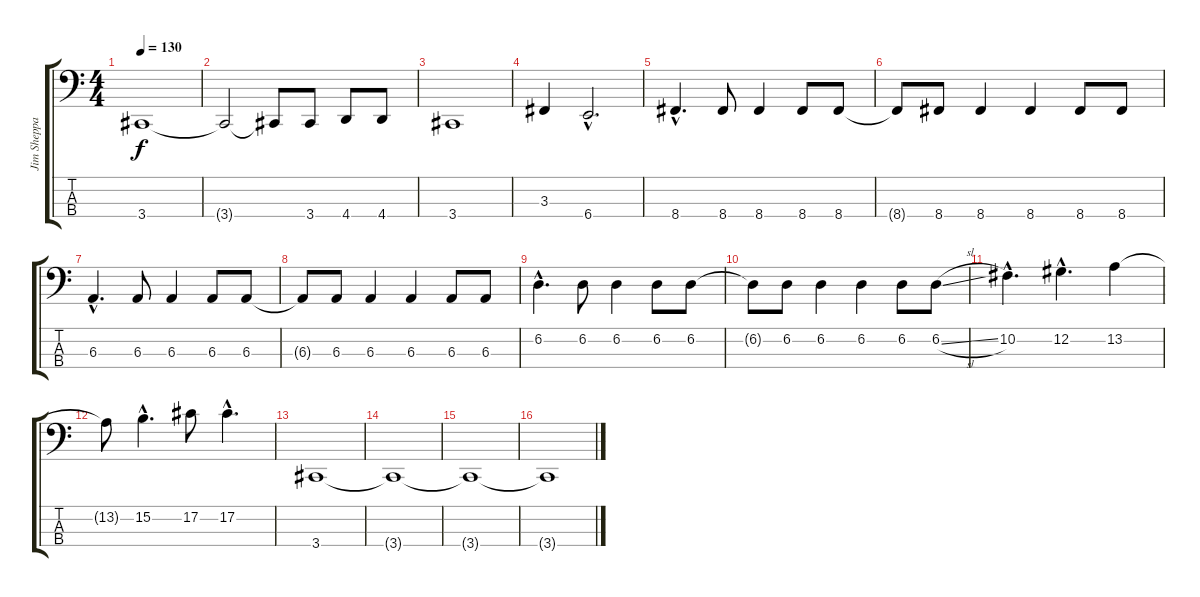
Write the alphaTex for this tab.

\track ("Jim Sheppard" "Jim Sheppa") {instrument electricbassfinger}
\staff {score tabs}
\tuning (Db2 Ab1 Eb1 Bb0) {hide}
\ts (4 4)
\tempo 130
\clef f4
\ks c
3.4.1{dy f} |
3.4{t}.2 3.4{t}.8 3.4.8 4.4.8 4.4.8 |
3.4.1 |
3.3.4 6.4{hac}.2{d} |
8.4{hac}.4{d} 8.4.8 8.4.4 8.4.8 8.4.8 |
8.4{t}.8 8.4.8 8.4.4 8.4.4 8.4.8 8.4.8 |
6.3{hac}.4{d} 6.3.8 6.3.4 6.3.8 6.3.8 |
6.3{t}.8 6.3.8 6.3.4 6.3.4 6.3.8 6.3.8 |
6.2{hac}.4{d} 6.2.8 6.2.4 6.2.8 6.2.8 |
6.2{t}.8 6.2.8 6.2.4 6.2.4 6.2.8 6.2{sl}.8 |
10.2{hac}.4{d} 12.2{hac}.4{d} 13.2.4 |
13.2{t}.8 15.2{hac}.4{d} 17.2.8 17.2{hac}.4{d} |
3.4.1 |
3.4{t}.1 |
3.4{t}.1 |
3.4{t}.1
